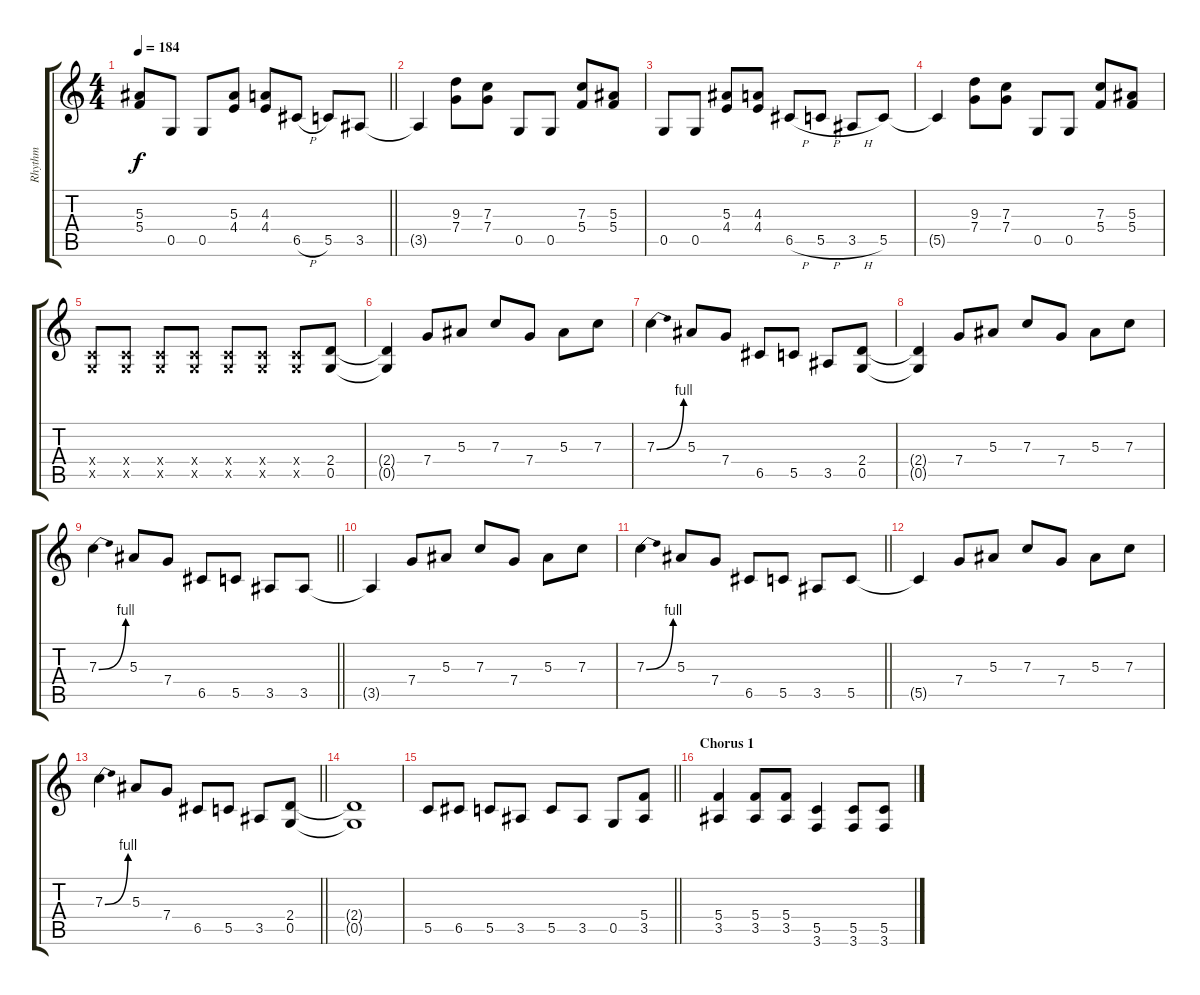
\track ("Rhythm" "Rhythm") {instrument distortionguitar}
\staff {score tabs}
\tuning (D4 A3 F3 C3 G2 D2) {hide}
\ts (4 4)
\tempo 184
\clef g2
\barLineRight lightlight
\ks c
(5.3 5.4).8{dy f} 0.5.8 0.5.8 (5.3 4.4).8 (4.3 4.4).8 6.5{h}.8 5.5.8 3.5.8 |
3.5{t}.4 (9.3 7.4).8 (7.3 7.4).8 0.5.8 0.5.8 (7.3 5.4).8 (5.3 5.4).8 |
0.5.8 0.5.8 (5.3 4.4).8 (4.3 4.4).8 6.5{h}.8 5.5{h}.8 3.5{h}.8 5.5.8 |
5.5{t}.4 (9.3 7.4).8 (7.3 7.4).8 0.5.8 0.5.8 (7.3 5.4).8 (5.3 5.4).8 |
(0.4{x} 0.5{x}).8 (0.4{x} 0.5{x}).8 (0.4{x} 0.5{x}).8 (0.4{x} 0.5{x}).8 (0.4{x} 0.5{x}).8 (0.4{x} 0.5{x}).8 (0.4{x} 0.5{x}).8 (2.4 0.5).8 |
(2.4{t} 0.5{t}).4 7.4.8 5.3.8 7.3.8 7.4.8 5.3.8 7.3.8 |
7.3{be (bend 0 0 60 4)}.4 5.3.8 7.4.8 6.5.8 5.5.8 3.5.8 (2.4 0.5).8 |
(2.4{t} 0.5{t}).4 7.4.8 5.3.8 7.3.8 7.4.8 5.3.8 7.3.8 |
\barLineRight lightlight
7.3{be (bend 0 0 60 4)}.4 5.3.8 7.4.8 6.5.8 5.5.8 3.5.8 3.5.8 |
3.5{t}.4 7.4.8 5.3.8 7.3.8 7.4.8 5.3.8 7.3.8 |
\barLineRight lightlight
7.3{be (bend 0 0 60 4)}.4 5.3.8 7.4.8 6.5.8 5.5.8 3.5.8 5.5.8 |
5.5{t}.4 7.4.8 5.3.8 7.3.8 7.4.8 5.3.8 7.3.8 |
\barLineRight lightlight
7.3{be (bend 0 0 60 4)}.4 5.3.8 7.4.8 6.5.8 5.5.8 3.5.8 (2.4 0.5).8 |
(2.4{t} 0.5{t}).1 |
\barLineRight lightlight
5.5.8 6.5.8 5.5.8 3.5.8 5.5.8 3.5.8 0.5.8 (5.4 3.5).8 |
\section ("" "Chorus 1")
(5.4 3.5).4 (5.4 3.5).8 (5.4 3.5).8 (5.5 3.6).4 (5.5 3.6).8 (5.5 3.6).8
